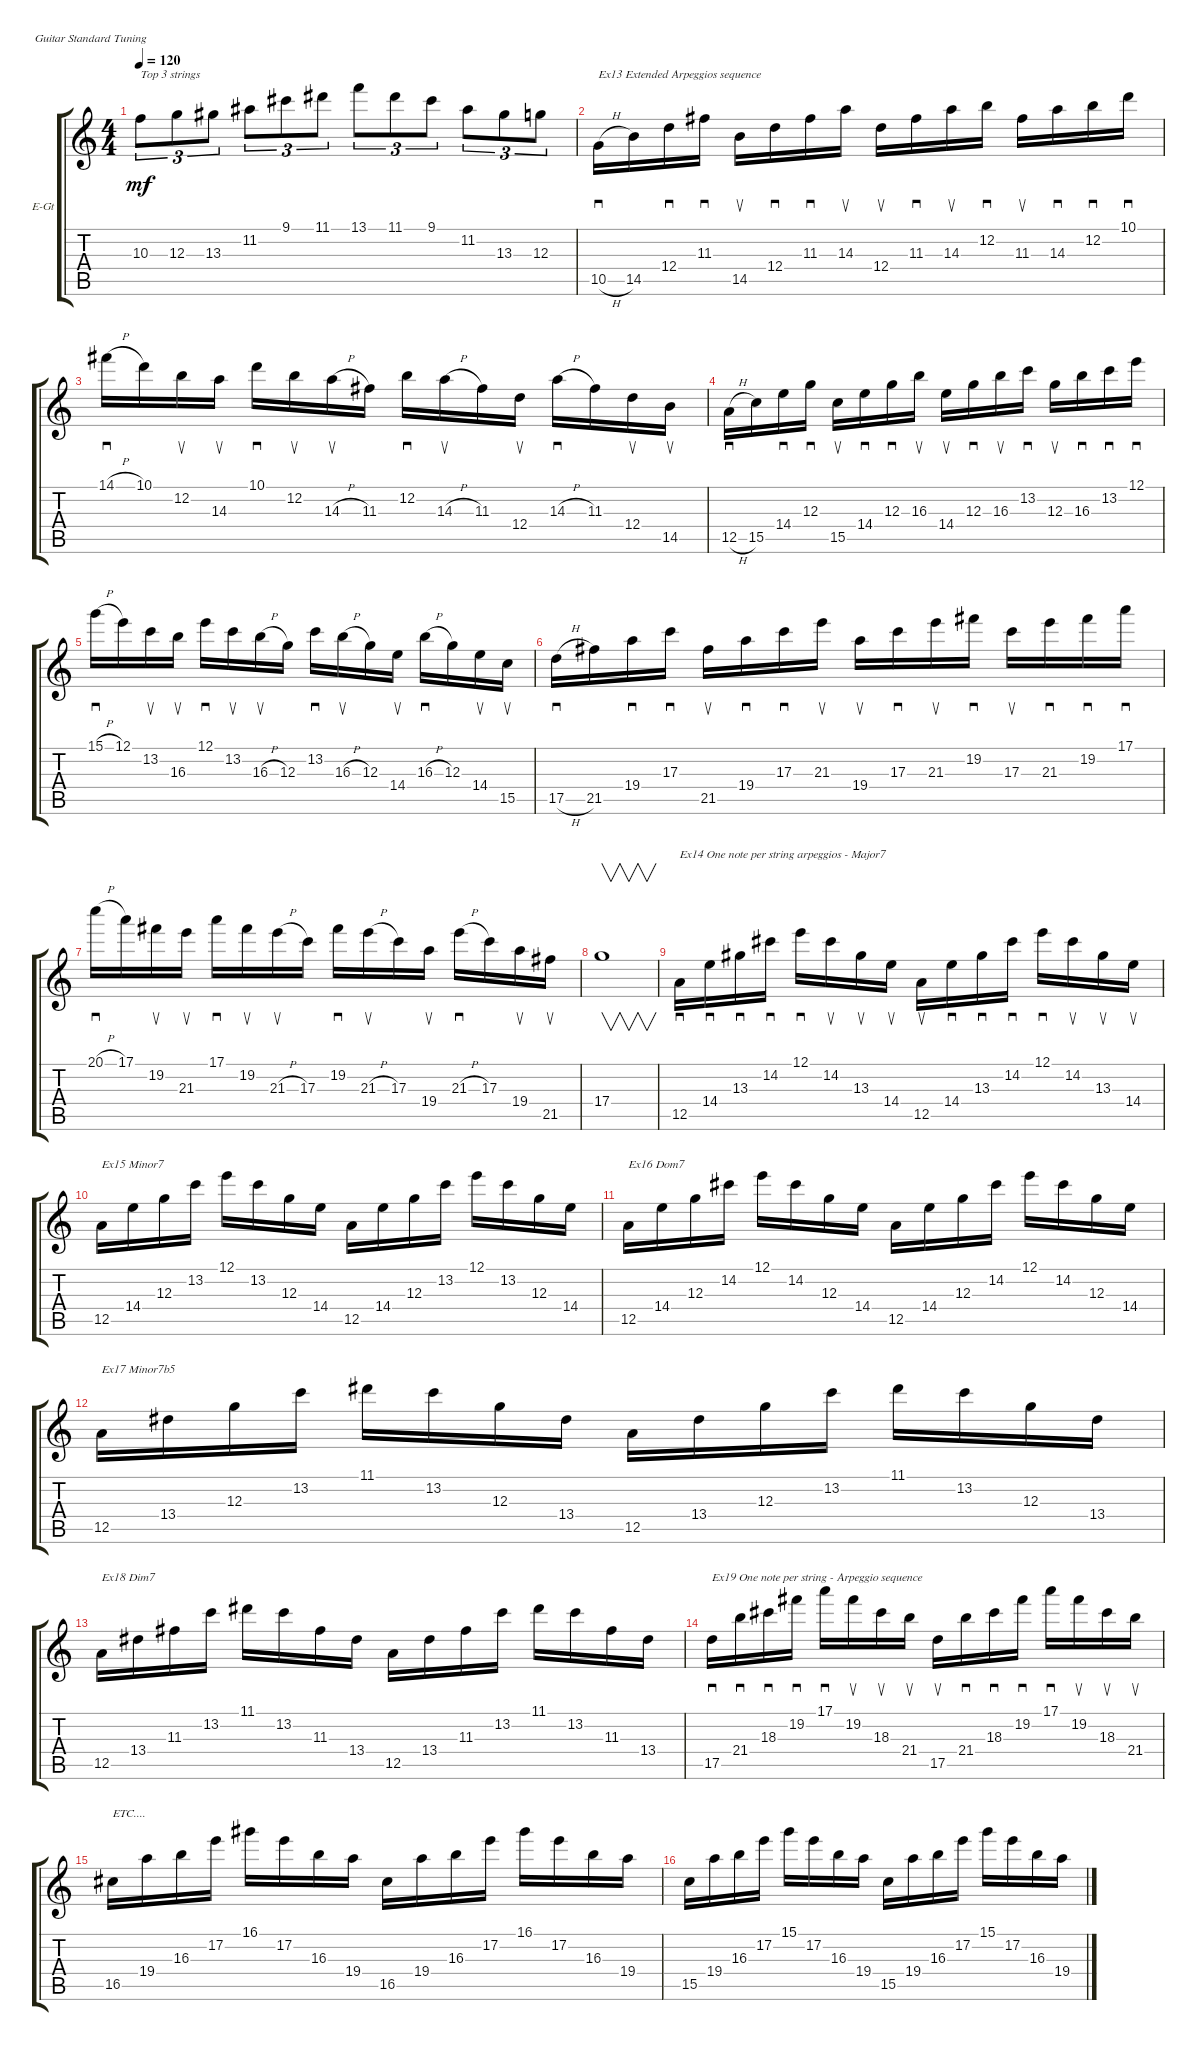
\defaultSystemsLayout 4
\bracketExtendMode groupsimilarinstruments
\firstSystemTrackNameOrientation horizontal
\otherSystemsTrackNameOrientation horizontal
\track ("Electric Guitar" "E-Gt") {instrument overdrivenguitar}
\staff {score tabs}
\tuning (E4 B3 G3 D3 A2 E2)
\ts (4 4)
\tempo 120
\clef g2
\ks c
10.3.8{tu (3 2) txt "Top 3 strings" dy mf} 12.3.8{tu (3 2)} 13.3.8{tu (3 2)} 11.2.8{tu (3 2)} 9.1.8{tu (3 2)} 11.1.8{tu (3 2)} 13.1.8{tu (3 2)} 11.1.8{tu (3 2)} 9.1.8{tu (3 2)} 11.2.8{tu (3 2)} 13.3.8{tu (3 2)} 12.3.8{tu (3 2)} |
10.5{h}.16{sd txt "Ex13 Extended Arpeggios sequence"} 14.5.16 12.4.16{sd} 11.3.16{sd} 14.5.16{su} 12.4.16{sd} 11.3.16{sd} 14.3.16{su} 12.4.16{su} 11.3.16{sd} 14.3.16{su} 12.2.16{sd} 11.3.16{su} 14.3.16{sd} 12.2.16{sd} 10.1.16{sd} |
14.1{h}.16{sd} 10.1.16 12.2.16{su} 14.3.16{su} 10.1.16{sd} 12.2.16{su} 14.3{h}.16{su} 11.3.16 12.2.16{sd} 14.3{h}.16{su} 11.3.16 12.4.16{su} 14.3{h}.16{sd} 11.3.16 12.4.16{su} 14.5.16{su} |
12.5{h}.16{sd} 15.5.16 14.4.16{sd} 12.3.16{sd} 15.5.16{su} 14.4.16{sd} 12.3.16{sd} 16.3.16{su} 14.4.16{su} 12.3.16{sd} 16.3.16{su} 13.2.16{sd} 12.3.16{su} 16.3.16{sd} 13.2.16{sd} 12.1.16{sd} |
15.1{h}.16{sd} 12.1.16 13.2.16{su} 16.3.16{su} 12.1.16{sd} 13.2.16{su} 16.3{h}.16{su} 12.3.16 13.2.16{sd} 16.3{h}.16{su} 12.3.16 14.4.16{su} 16.3{h}.16{sd} 12.3.16 14.4.16{su} 15.5.16{su} |
17.5{h}.16{sd} 21.5.16 19.4.16{sd} 17.3.16{sd} 21.5.16{su} 19.4.16{sd} 17.3.16{sd} 21.3.16{su} 19.4.16{su} 17.3.16{sd} 21.3.16{su} 19.2.16{sd} 17.3.16{su} 21.3.16{sd} 19.2.16{sd} 17.1.16{sd} |
20.1{h}.16{sd} 17.1.16 19.2.16{su} 21.3.16{su} 17.1.16{sd} 19.2.16{su} 21.3{h}.16{su} 17.3.16 19.2.16{sd} 21.3{h}.16{su} 17.3.16 19.4.16{su} 21.3{h}.16{sd} 17.3.16 19.4.16{su} 21.5.16{su} |
17.4.1{v} |
12.5.16{sd txt "Ex14 One note per string arpeggios - Major7"} 14.4.16{sd} 13.3.16{sd} 14.2.16{sd} 12.1.16{sd} 14.2.16{su} 13.3.16{su} 14.4.16{su} 12.5.16{su} 14.4.16{sd} 13.3.16{sd} 14.2.16{sd} 12.1.16{sd} 14.2.16{su} 13.3.16{su} 14.4.16{su} |
12.5.16{txt "Ex15 Minor7"} 14.4.16 12.3.16 13.2.16 12.1.16 13.2.16 12.3.16 14.4.16 12.5.16 14.4.16 12.3.16 13.2.16 12.1.16 13.2.16 12.3.16 14.4.16 |
12.5.16{txt "Ex16 Dom7"} 14.4.16 12.3.16 14.2.16 12.1.16 14.2.16 12.3.16 14.4.16 12.5.16 14.4.16 12.3.16 14.2.16 12.1.16 14.2.16 12.3.16 14.4.16 |
12.5.16{txt "Ex17 Minor7b5"} 13.4.16 12.3.16 13.2.16 11.1.16 13.2.16 12.3.16 13.4.16 12.5.16 13.4.16 12.3.16 13.2.16 11.1.16 13.2.16 12.3.16 13.4.16 |
12.5.16{txt "Ex18 Dim7"} 13.4.16 11.3.16 13.2.16 11.1.16 13.2.16 11.3.16 13.4.16 12.5.16 13.4.16 11.3.16 13.2.16 11.1.16 13.2.16 11.3.16 13.4.16 |
17.5.16{sd txt "Ex19 One note per string - Arpeggio sequence "} 21.4.16{sd} 18.3.16{sd} 19.2.16{sd} 17.1.16{sd} 19.2.16{su} 18.3.16{su} 21.4.16{su} 17.5.16{su} 21.4.16{sd} 18.3.16{sd} 19.2.16{sd} 17.1.16{sd} 19.2.16{su} 18.3.16{su} 21.4.16{su} |
16.5.16{txt "ETC...."} 19.4.16 16.3.16 17.2.16 16.1.16 17.2.16 16.3.16 19.4.16 16.5.16 19.4.16 16.3.16 17.2.16 16.1.16 17.2.16 16.3.16 19.4.16 |
15.5.16 19.4.16 16.3.16 17.2.16 15.1.16 17.2.16 16.3.16 19.4.16 15.5.16 19.4.16 16.3.16 17.2.16 15.1.16 17.2.16 16.3.16 19.4.16
